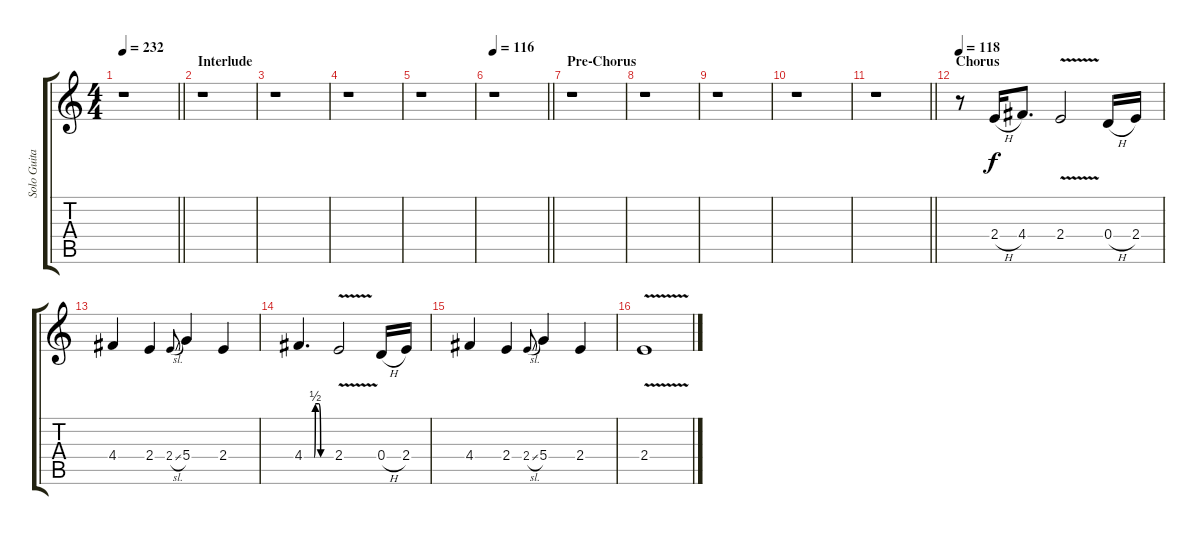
\track ("Solo Guitar" "Solo Guita") {instrument overdrivenguitar}
\staff {score tabs}
\tuning (E4 B3 G3 D3 A2 E2) {hide}
\ts (4 4)
\tempo 232
\clef g2
\barLineRight lightlight
\ks c
r.1{dy f} |
\section ("" "Interlude")
r.1 |
r.1 |
r.1 |
r.1 |
\tempo 116
\barLineRight lightlight
r.1 |
\section ("" "Pre-Chorus")
r.1 |
r.1 |
r.1 |
r.1 |
\barLineRight lightlight
r.1 |
\section ("" "Chorus")
\tempo 118
r.8 2.4{h}.16 4.4.8{d} 2.4{v}.2 0.4{h}.16 2.4.16 |
4.4.4 2.4.4 2.4{sl}.8{gr onbeat} 5.4.4 2.4.4 |
4.4{be (custom 0 0 22 0 25 2 33 2 37 0 60 0)}.4{d} 2.4{v}.2 0.4{h}.16 2.4.16 |
4.4.4 2.4.4 2.4{sl}.8{gr onbeat} 5.4.4 2.4.4 |
2.4{v}.1
